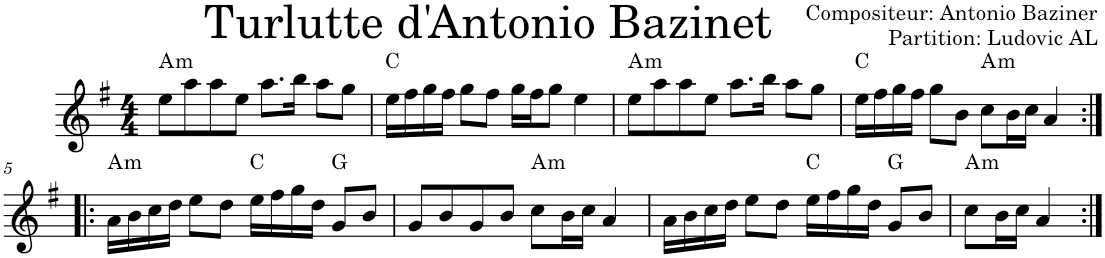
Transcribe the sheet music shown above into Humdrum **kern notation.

**kern	**harte
*part1	*part1
*staff1	*
*I"Violon	*
*I'Vln.	*
*clefG2	*
*k[f#]	*
*M4/4	*
=1	=1
!	!LO:H:kt=m
8ee\L	A:min
8aa\	.
8aa\	.
8ee\J	.
8.aa\L	.
16bb\Jk	.
8aa\L	.
8gg\J	.
=2	=2
16ee\LL	C:maj
16ff#\	.
16gg\	.
16ff#\JJ	.
8gg\L	.
8ff#\J	.
16gg\LL	.
16ff#\J	.
8gg\J	.
4ee\	.
=3	=3
!	!LO:H:kt=m
8ee\L	A:min
8aa\	.
8aa\	.
8ee\J	.
8.aa\L	.
16bb\Jk	.
8aa\L	.
8gg\J	.
=4	=4
16ee\LL	C:maj
16ff#\	.
16gg\	.
16ff#\JJ	.
8gg\L	.
8b\J	.
!	!LO:H:kt=m
8cc\L	A:min
16b\L	.
16cc\JJ	.
4a/	.
!!LO:LB:g=z
=5:|!|:	=5:|!|:
!	!LO:H:kt=m
16a\LL	A:min
16b\	.
16cc\	.
16dd\JJ	.
8ee\L	.
8dd\J	.
16ee\LL	C:maj
16ff#\	.
16gg\	.
16dd\JJ	.
8g/L	G:maj
8b/J	.
=6	=6
8g/L	.
8b/	.
8g/	.
8b/J	.
!	!LO:H:kt=m
8cc\L	A:min
16b\L	.
16cc\JJ	.
4a/	.
=7	=7
16a\LL	.
16b\	.
16cc\	.
16dd\JJ	.
8ee\L	.
8dd\J	.
16ee\LL	C:maj
16ff#\	.
16gg\	.
16dd\JJ	.
8g/L	G:maj
8b/J	.
=8	=8
!	!LO:H:kt=m
8cc\L	A:min
16b\L	.
16cc\JJ	.
4a/	.
=:|!	=:|!
*-	*-
